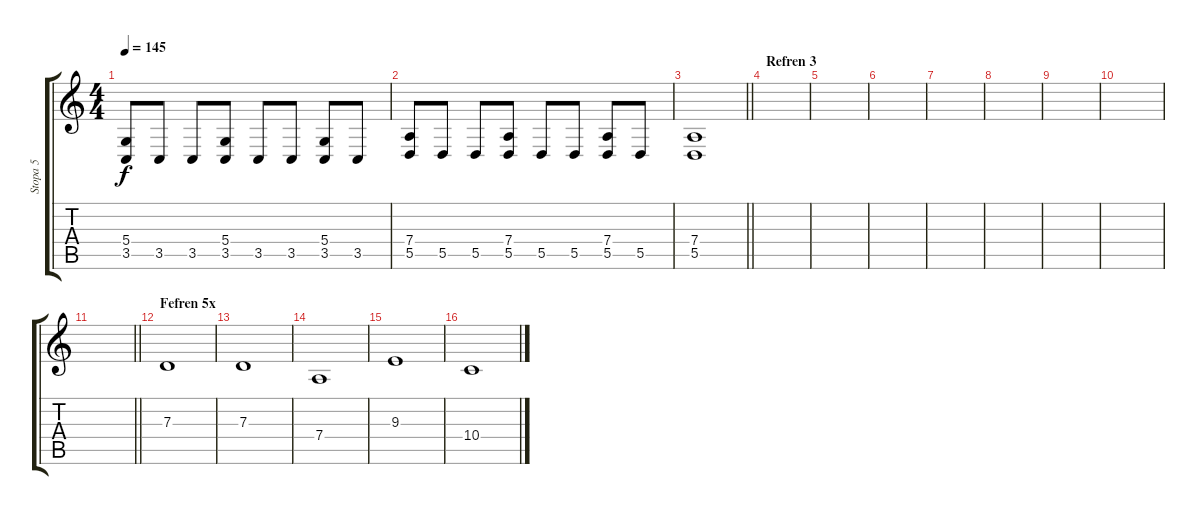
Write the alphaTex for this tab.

\track ("Stopa 5" "Stopa 5") {instrument choiraahs}
\staff {score tabs}
\tuning (E4 B3 G3 D3 A2 E2) {hide}
\ts (4 4)
\tempo 145
\clef g2
\ks c
(5.4 3.5).8{dy f} 3.5.8 3.5.8 (5.4 3.5).8 3.5.8 3.5.8 (5.4 3.5).8 3.5.8 |
(7.4 5.5).8 5.5.8 5.5.8 (7.4 5.5).8 5.5.8 5.5.8 (7.4 5.5).8 5.5.8 |
\barLineRight lightlight
(7.4 5.5).1 |
\section ("" "Refren 3")
|
|
|
|
|
|
|
\barLineRight lightlight
|
\section ("" "Fefren 5x")
7.3.1{volume 8 instrument choiraahs} |
7.3.1 |
7.4.1 |
9.3.1 |
10.4.1
